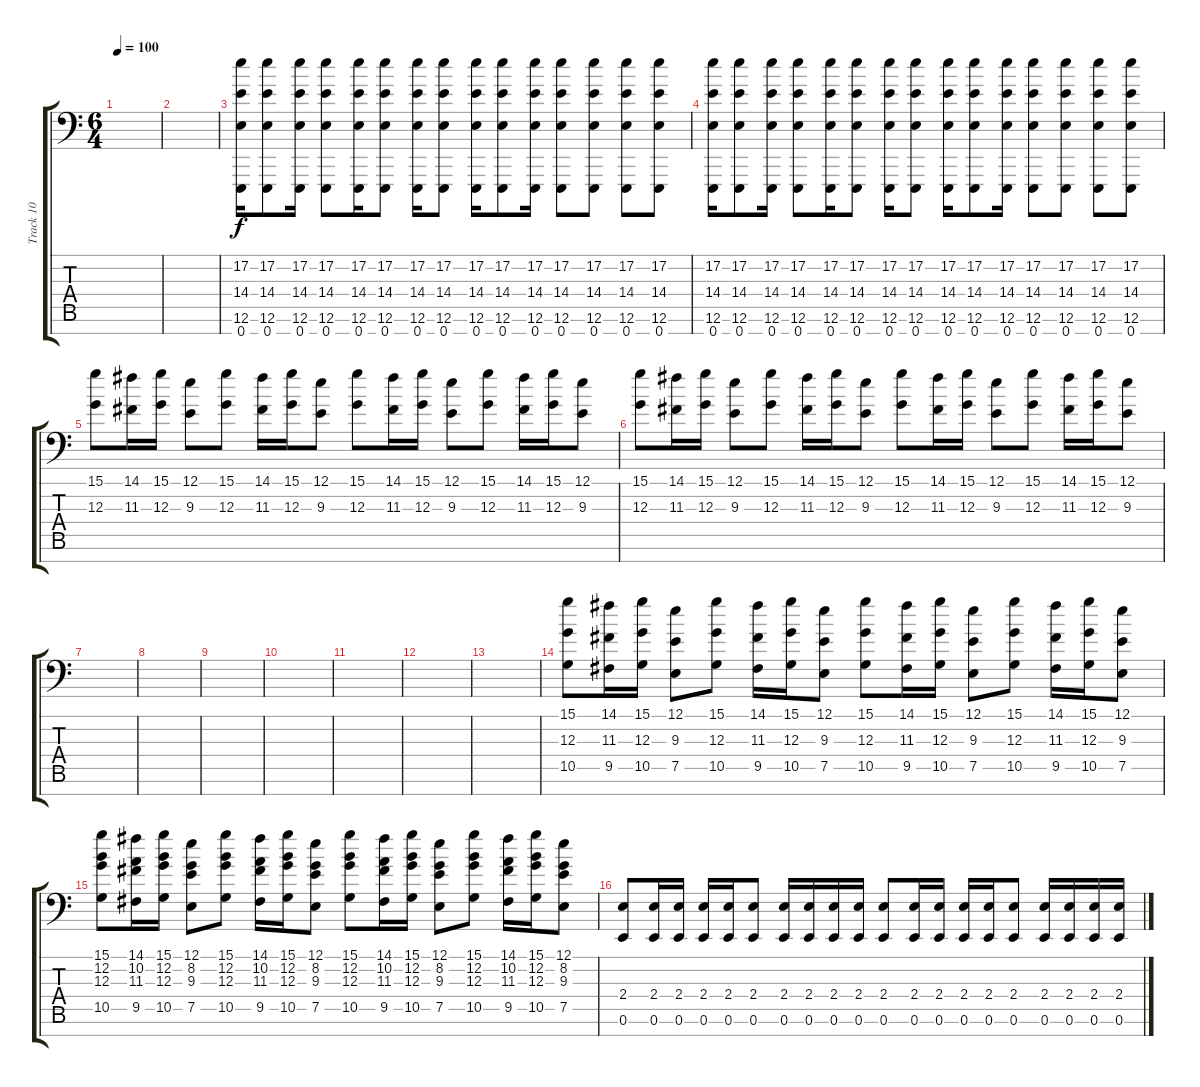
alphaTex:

\track ("Track 10" "Track 10") {instrument acousticgrandpiano}
\staff {score tabs}
\tuning (E4 B3 G3 D3 A2 E2 E1) {hide}
\ts (6 4)
\tempo 100
\clef f4
\ks c
|
|
(17.2 14.4 12.6 0.7).16 (17.2 14.4 12.6 0.7).8 (17.2 14.4 12.6 0.7).16 (17.2 14.4 12.6 0.7).8 (17.2 14.4 12.6 0.7).16 (17.2 14.4 12.6 0.7).8 (17.2 14.4 12.6 0.7).16 (17.2 14.4 12.6 0.7).8 (17.2 14.4 12.6 0.7).16 (17.2 14.4 12.6 0.7).8 (17.2 14.4 12.6 0.7).16 (17.2 14.4 12.6 0.7).8 (17.2 14.4 12.6 0.7).8 (17.2 14.4 12.6 0.7).8 (17.2 14.4 12.6 0.7).8 |
(17.2 14.4 12.6 0.7).16 (17.2 14.4 12.6 0.7).8 (17.2 14.4 12.6 0.7).16 (17.2 14.4 12.6 0.7).8 (17.2 14.4 12.6 0.7).16 (17.2 14.4 12.6 0.7).8 (17.2 14.4 12.6 0.7).16 (17.2 14.4 12.6 0.7).8 (17.2 14.4 12.6 0.7).16 (17.2 14.4 12.6 0.7).8 (17.2 14.4 12.6 0.7).16 (17.2 14.4 12.6 0.7).8 (17.2 14.4 12.6 0.7).8 (17.2 14.4 12.6 0.7).8 (17.2 14.4 12.6 0.7).8 |
(15.1 12.3).8{volume 12} (14.1 11.3).16 (15.1 12.3).16 (12.1 9.3).8 (15.1 12.3).8 (14.1 11.3).16 (15.1 12.3).16 (12.1 9.3).8 (15.1 12.3).8 (14.1 11.3).16 (15.1 12.3).16 (12.1 9.3).8 (15.1 12.3).8 (14.1 11.3).16 (15.1 12.3).16 (12.1 9.3).8 |
(15.1 12.3).8 (14.1 11.3).16 (15.1 12.3).16 (12.1 9.3).8 (15.1 12.3).8 (14.1 11.3).16 (15.1 12.3).16 (12.1 9.3).8 (15.1 12.3).8 (14.1 11.3).16 (15.1 12.3).16 (12.1 9.3).8 (15.1 12.3).8 (14.1 11.3).16 (15.1 12.3).16 (12.1 9.3).8 |
|
|
|
|
|
|
|
(15.1 12.3 10.5).8{volume 11} (14.1 11.3 9.5).16 (15.1 12.3 10.5).16 (12.1 9.3 7.5).8 (15.1 12.3 10.5).8{volume 11} (14.1 11.3 9.5).16 (15.1 12.3 10.5).16 (12.1 9.3 7.5).8 (15.1 12.3 10.5).8{volume 11} (14.1 11.3 9.5).16 (15.1 12.3 10.5).16 (12.1 9.3 7.5).8 (15.1 12.3 10.5).8{volume 11} (14.1 11.3 9.5).16 (15.1 12.3 10.5).16 (12.1 9.3 7.5).8 |
(15.1 12.2 12.3 10.5).8{volume 13} (14.1 10.2 11.3 9.5).16 (15.1 12.2 12.3 10.5).16 (12.1 8.2 9.3 7.5).8 (15.1 12.2 12.3 10.5).8 (14.1 10.2 11.3 9.5).16 (15.1 12.2 12.3 10.5).16 (12.1 8.2 9.3 7.5).8 (15.1 12.2 12.3 10.5).8 (14.1 10.2 11.3 9.5).16 (15.1 12.2 12.3 10.5).16 (12.1 8.2 9.3 7.5).8 (15.1 12.2 12.3 10.5).8 (14.1 10.2 11.3 9.5).16 (15.1 12.2 12.3 10.5).16 (12.1 8.2 9.3 7.5).8 |
(2.4 0.6).8 (2.4 0.6).16 (2.4 0.6).16 (2.4 0.6).16 (2.4 0.6).16 (2.4 0.6).8 (2.4 0.6).16 (2.4 0.6).16 (2.4 0.6).16 (2.4 0.6).16 (2.4 0.6).8 (2.4 0.6).16 (2.4 0.6).16 (2.4 0.6).16 (2.4 0.6).16 (2.4 0.6).8 (2.4 0.6).16 (2.4 0.6).16 (2.4 0.6).16 (2.4 0.6).16
